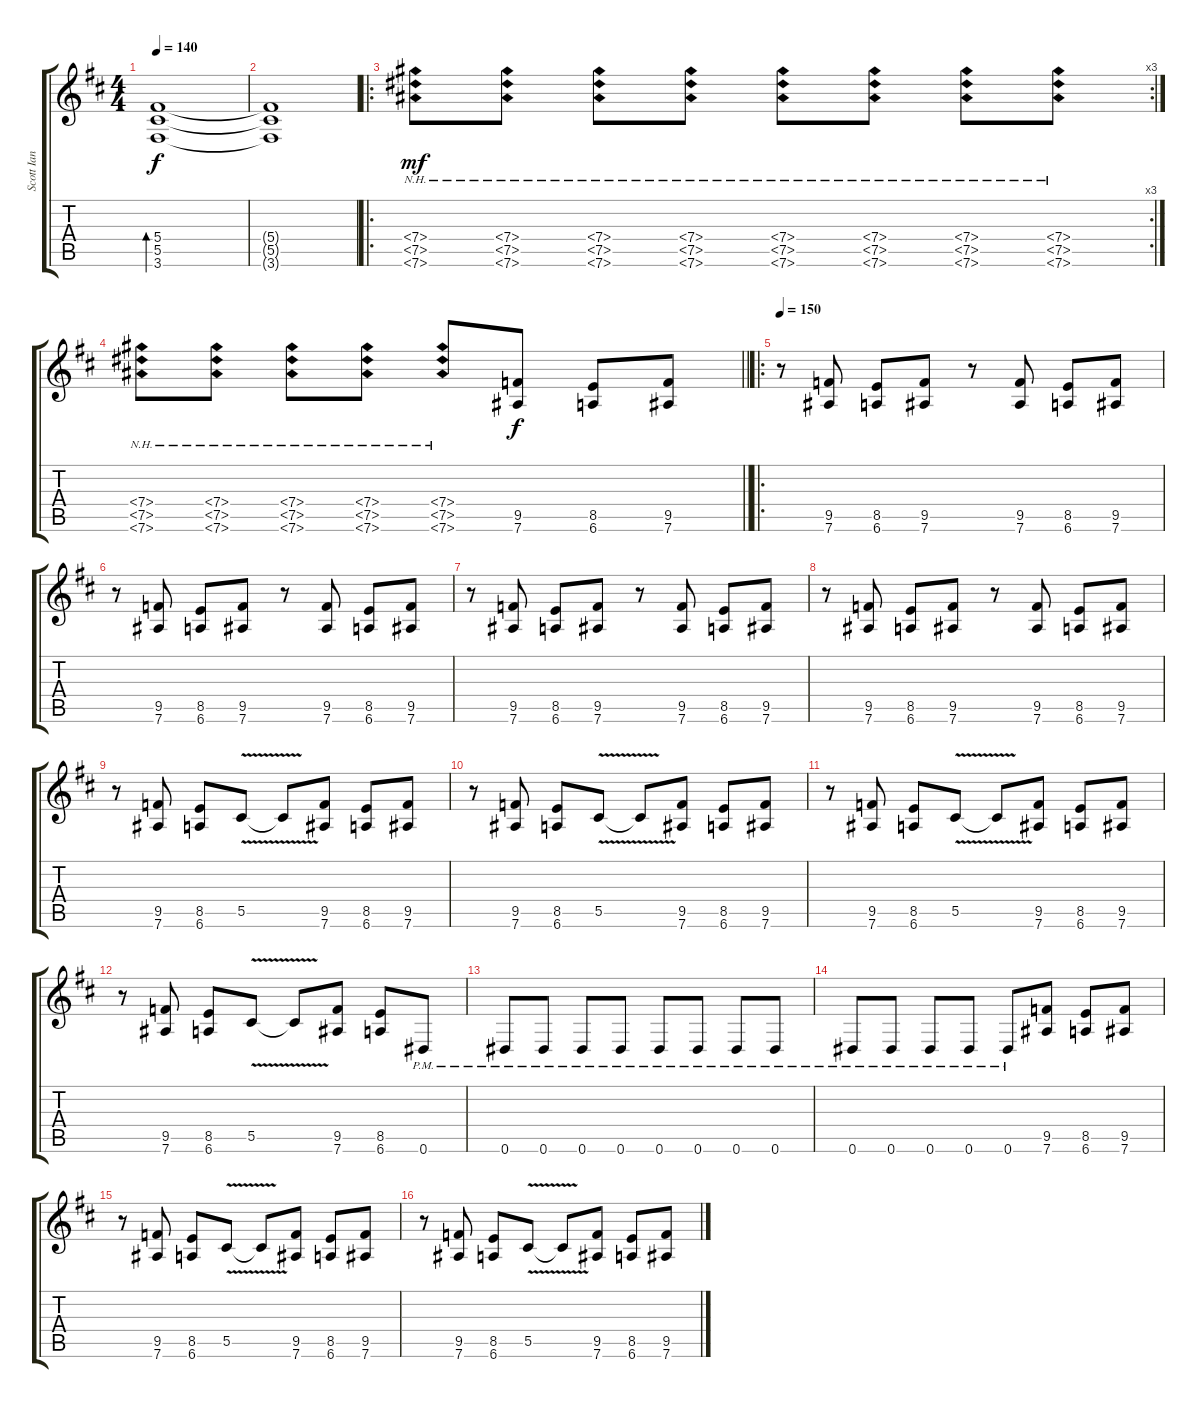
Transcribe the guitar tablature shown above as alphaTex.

\track ("Scott Ian Distortion" "Scott Ian ") {instrument distortionguitar}
\staff {score tabs}
\tuning (Eb4 Bb3 Gb3 Db3 Ab2 Eb2) {hide}
\ts (4 4)
\tempo 140
\clef g2
\ks d
(5.4 5.5 3.6).1{bd 30 dy f} |
(5.4{t} 5.5{t} 3.6{t}).1 |
\ro
\rc 3
(7.4{nh} 7.5{nh} 7.6{nh}).8{dy mf} (7.4{nh} 7.5{nh} 7.6{nh}).8 (7.4{nh} 7.5{nh} 7.6{nh}).8 (7.4{nh} 7.5{nh} 7.6{nh}).8 (7.4{nh} 7.5{nh} 7.6{nh}).8 (7.4{nh} 7.5{nh} 7.6{nh}).8 (7.4{nh} 7.5{nh} 7.6{nh}).8 (7.4{nh} 7.5{nh} 7.6{nh}).8 |
\barLineRight lightlight
(7.4{nh} 7.5{nh} 7.6{nh}).8 (7.4{nh} 7.5{nh} 7.6{nh}).8 (7.4{nh} 7.5{nh} 7.6{nh}).8 (7.4{nh} 7.5{nh} 7.6{nh}).8 (7.4{nh} 7.5{nh} 7.6{nh}).8 (9.5 7.6).8{dy f} (8.5 6.6).8 (9.5 7.6).8 |
\ro
\tempo 150
r.8 (9.5 7.6).8 (8.5 6.6).8 (9.5 7.6).8 r.8 (9.5 7.6).8 (8.5 6.6).8 (9.5 7.6).8 |
r.8 (9.5 7.6).8 (8.5 6.6).8 (9.5 7.6).8 r.8 (9.5 7.6).8 (8.5 6.6).8 (9.5 7.6).8 |
r.8 (9.5 7.6).8 (8.5 6.6).8 (9.5 7.6).8 r.8 (9.5 7.6).8 (8.5 6.6).8 (9.5 7.6).8 |
r.8 (9.5 7.6).8 (8.5 6.6).8 (9.5 7.6).8 r.8 (9.5 7.6).8 (8.5 6.6).8 (9.5 7.6).8 |
r.8 (9.5 7.6).8 (8.5 6.6).8 5.5{v}.8 5.5{v t}.8 (9.5 7.6).8 (8.5 6.6).8 (9.5 7.6).8 |
r.8 (9.5 7.6).8 (8.5 6.6).8 5.5{v}.8 5.5{v t}.8 (9.5 7.6).8 (8.5 6.6).8 (9.5 7.6).8 |
r.8 (9.5 7.6).8 (8.5 6.6).8 5.5{v}.8 5.5{v t}.8 (9.5 7.6).8 (8.5 6.6).8 (9.5 7.6).8 |
r.8 (9.5 7.6).8 (8.5 6.6).8 5.5{v}.8 5.5{v t}.8 (9.5 7.6).8 (8.5 6.6).8 0.6{pm}.8 |
0.6{pm}.8 0.6{pm}.8 0.6{pm}.8 0.6{pm}.8 0.6{pm}.8 0.6{pm}.8 0.6{pm}.8 0.6{pm}.8 |
0.6{pm}.8 0.6{pm}.8 0.6{pm}.8 0.6{pm}.8 0.6{pm}.8 (9.5 7.6).8 (8.5 6.6).8 (9.5 7.6).8 |
r.8 (9.5 7.6).8 (8.5 6.6).8 5.5{v}.8 5.5{v t}.8 (9.5 7.6).8 (8.5 6.6).8 (9.5 7.6).8 |
r.8 (9.5 7.6).8 (8.5 6.6).8 5.5{v}.8 5.5{v t}.8 (9.5 7.6).8 (8.5 6.6).8 (9.5 7.6).8
